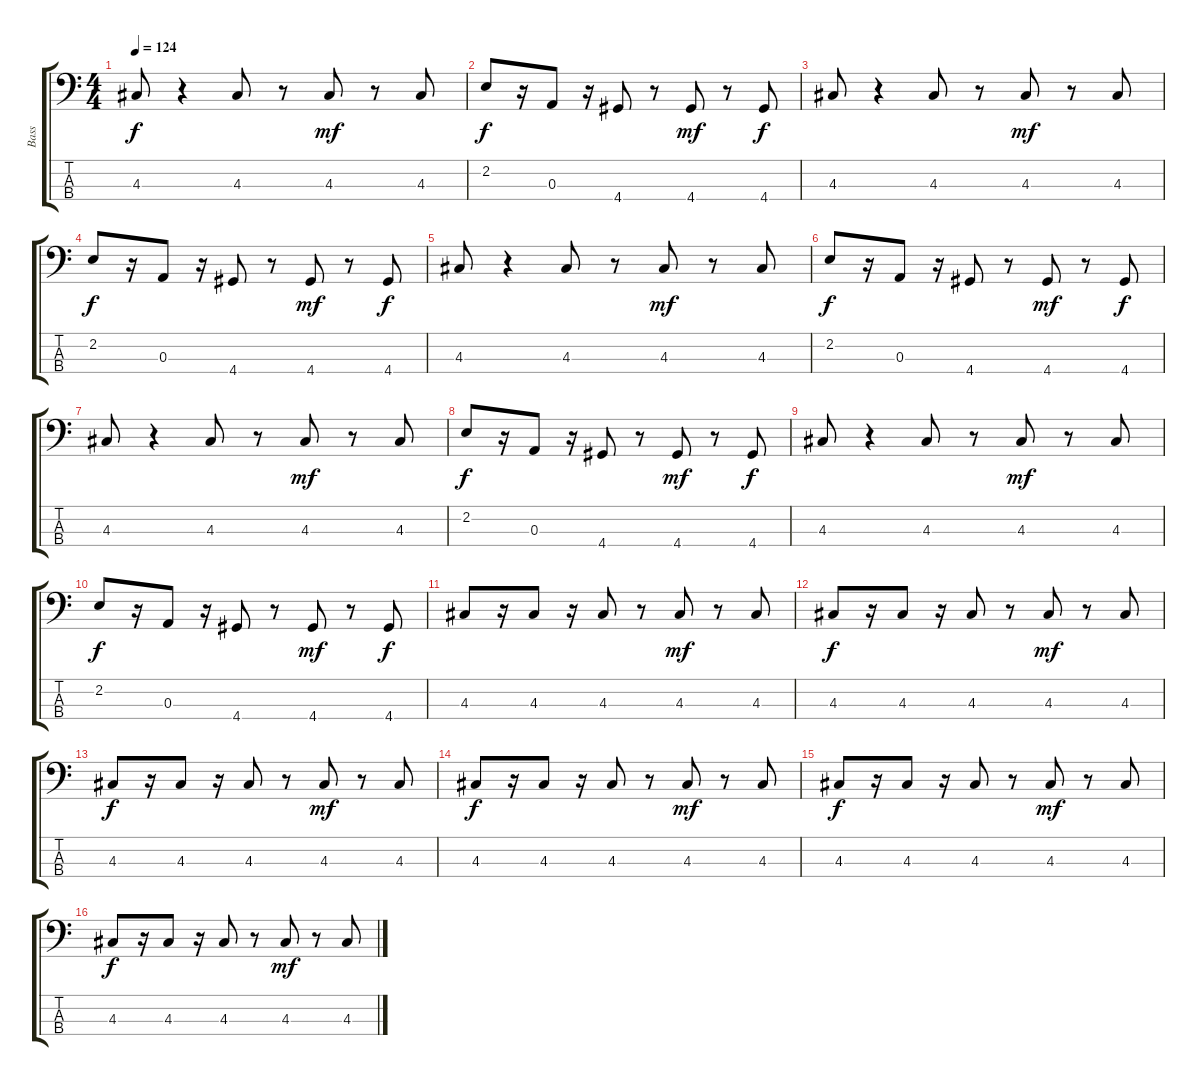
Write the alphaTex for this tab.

\track ("Bass" "Bass") {instrument synthbass2}
\staff {score tabs}
\tuning (G2 D2 A1 E1) {hide}
\ts (4 4)
\tempo 124
\clef f4
\ks c
4.3.8{dy f} r.4 4.3.8 r.8 4.3.8{dy mf} r.8 4.3.8 |
2.2.8{dy f} r.16 0.3.8 r.16 4.4.8 r.8 4.4.8{dy mf} r.8 4.4.8{dy f} |
4.3.8 r.4 4.3.8 r.8 4.3.8{dy mf} r.8 4.3.8 |
2.2.8{dy f} r.16 0.3.8 r.16 4.4.8 r.8 4.4.8{dy mf} r.8 4.4.8{dy f} |
4.3.8 r.4 4.3.8 r.8 4.3.8{dy mf} r.8 4.3.8 |
2.2.8{dy f} r.16 0.3.8 r.16 4.4.8 r.8 4.4.8{dy mf} r.8 4.4.8{dy f} |
4.3.8 r.4 4.3.8 r.8 4.3.8{dy mf} r.8 4.3.8 |
2.2.8{dy f} r.16 0.3.8 r.16 4.4.8 r.8 4.4.8{dy mf} r.8 4.4.8{dy f} |
4.3.8 r.4 4.3.8 r.8 4.3.8{dy mf} r.8 4.3.8 |
2.2.8{dy f} r.16 0.3.8 r.16 4.4.8 r.8 4.4.8{dy mf} r.8 4.4.8{dy f} |
4.3.8 r.16 4.3.8 r.16 4.3.8 r.8 4.3.8{dy mf} r.8 4.3.8 |
4.3.8{dy f} r.16 4.3.8 r.16 4.3.8 r.8 4.3.8{dy mf} r.8 4.3.8 |
4.3.8{dy f} r.16 4.3.8 r.16 4.3.8 r.8 4.3.8{dy mf} r.8 4.3.8 |
4.3.8{dy f} r.16 4.3.8 r.16 4.3.8 r.8 4.3.8{dy mf} r.8 4.3.8 |
4.3.8{dy f} r.16 4.3.8 r.16 4.3.8 r.8 4.3.8{dy mf} r.8 4.3.8 |
4.3.8{dy f} r.16 4.3.8 r.16 4.3.8 r.8 4.3.8{dy mf} r.8 4.3.8
